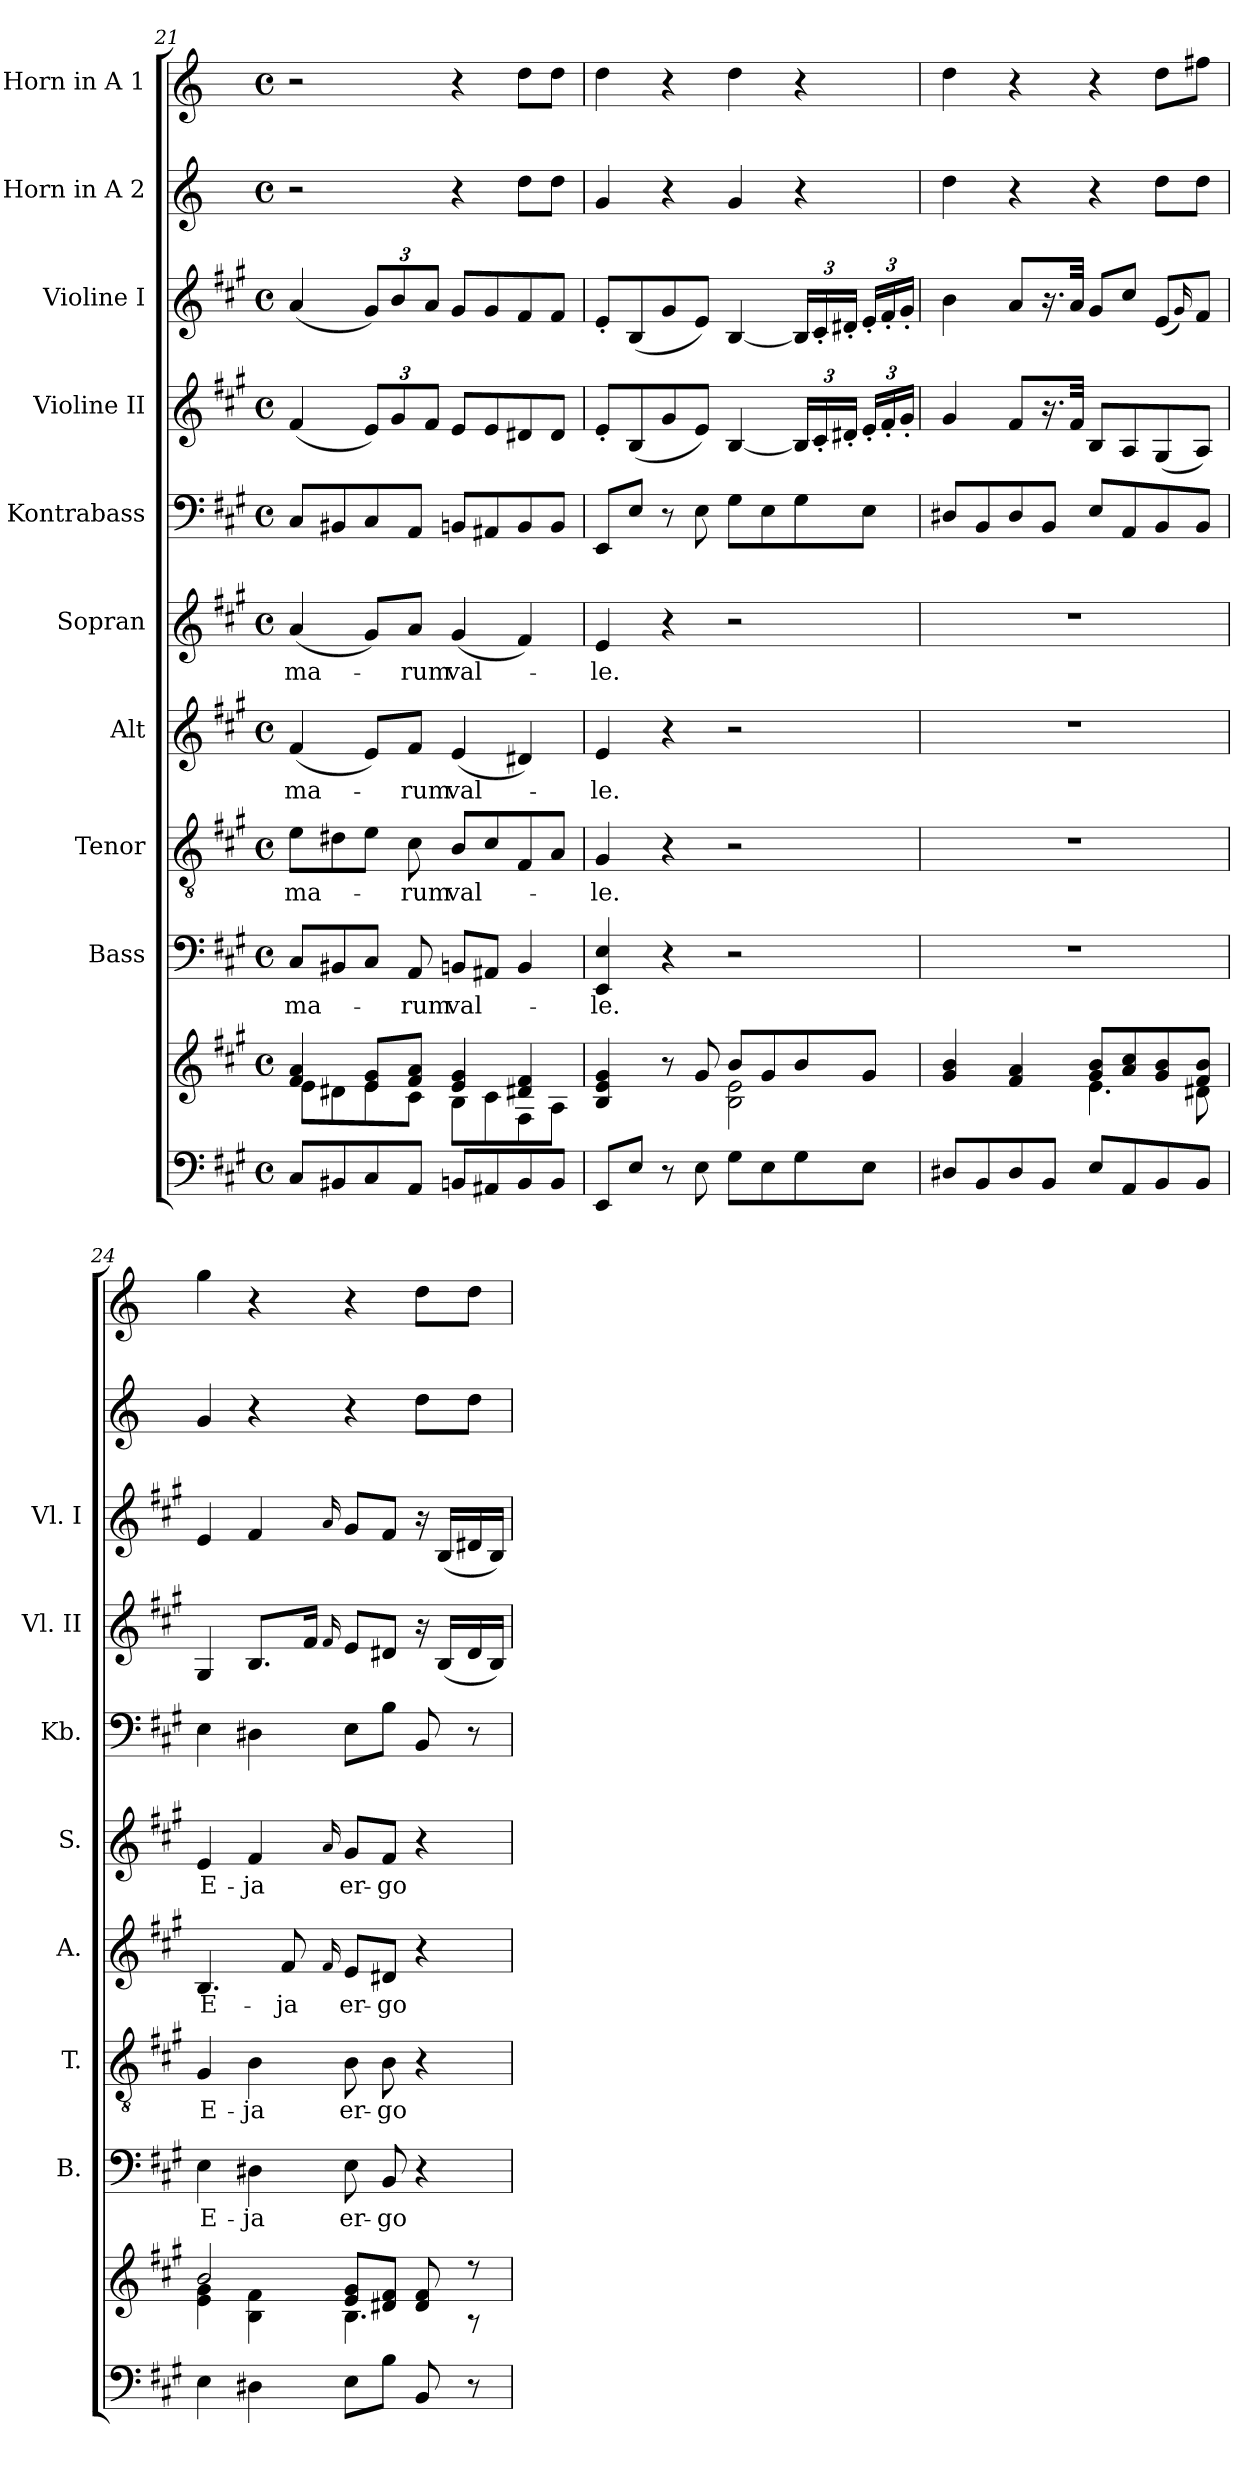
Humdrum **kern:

**kern	**kern	**kern	**text	**kern	**text	**kern	**text	**kern	**text	**kern	**kern	**kern	**kern	**kern
*part10	*part10	*part9	*part9	*part8	*part8	*part7	*part7	*part6	*part6	*part5	*part4	*part3	*part2	*part1
*staff11	*staff10	*staff9	*staff9	*staff8	*staff8	*staff7	*staff7	*staff6	*staff6	*staff5	*staff4	*staff3	*staff2	*staff1
*	*	*I"Bass	*	*I"Tenor	*	*I"Alt	*	*I"Sopran	*	*I"Kontrabass	*I"Violine II	*I"Violine I	*I"Horn in A 2	*I"Horn in A 1
*	*	*I'B.	*	*I'T.	*	*I'A.	*	*I'S.	*	*I'Kb.	*I'Vl. II	*I'Vl. I	*	*
*clefF4	*clefG2	*clefF4	*	*clefGv2	*	*clefG2	*	*clefG2	*	*clefF4	*clefG2	*clefG2	*clefG2	*clefG2
*	*	*	*	*	*	*	*	*	*	*ITrd7c12	*	*	*ITrd2c3	*ITrd2c3
*k[f#c#g#]	*k[f#c#g#]	*k[f#c#g#]	*	*k[f#c#g#]	*	*k[f#c#g#]	*	*k[f#c#g#]	*	*k[f#c#g#]	*k[f#c#g#]	*k[f#c#g#]	*k[f#c#g#]	*k[f#c#g#]
*A:	*A:	*A:	*	*A:	*	*A:	*	*A:	*	*A:	*A:	*A:	*A:	*A:
*M4/4	*M4/4	*M4/4	*	*M4/4	*	*M4/4	*	*M4/4	*	*M4/4	*M4/4	*M4/4	*M4/4	*M4/4
*met(c)	*met(c)	*met(c)	*	*met(c)	*	*met(c)	*	*met(c)	*	*met(c)	*met(c)	*met(c)	*met(c)	*met(c)
=21	=21	=21	=21	=21	=21	=21	=21	=21	=21	=21	=21	=21	=21	=21
*	*^	*	*	*	*	*	*	*	*	*	*	*	*	*
!	!	!	!	!LO:LY:b	!	!LO:LY:b	!	!LO:LY:b	!	!LO:LY:b	!	!	!	!	!
8C#/L	4f#/ 4a/	8e\L	8C#/L	-ma-	8e\L	-ma-	(<4f#/	-ma-	(<4a/	-ma-	8CC#/L	(<4f#/	(<4a/	2r	2r
8BB#X/	.	8d#X\	8BB#X/	.	8d#X\	.	.	.	.	.	8BBB#X/	.	.	.	.
8C#/	8e/ 8g#/L	8e\	8C#/J	.	8e\J	.	8e/L)	.	8g#/L)	.	8CC#/	12e/L)	12g#/L)	.	.
.	.	.	.	.	.	.	.	.	.	.	.	12g#/	12b/	.	.
!	!	!	!	!LO:LY:b	!	!LO:LY:b	!	!LO:LY:b	!	!LO:LY:b	!	!	!	!	!
8AA/J	8f#/ 8a/J	8c#\J	8AA/	-rum	8c#\	-rum	8f#/J	-rum	8a/J	-rum	8AAA/J	.	.	.	.
.	.	.	.	.	.	.	.	.	.	.	.	12f#/J	12a/J	.	.
!	!	!	!	!LO:LY:b	!	!LO:LY:b	!	!LO:LY:b	!	!LO:LY:b	!	!	!	!	!
8BBn/L	4e/ 4g#/	8B\L	8BBn/L	val-	8B/L	val-	(<4e/	val-	(<4g#/	val-	8BBBn/L	8e/L	8g#/L	4r	4r
8AA#X/	.	8c#\	8AA#X/J	.	8c#/	.	.	.	.	.	8AAA#X/	8e/	8g#/	.	.
8BB/	4d#X/ 4f#/	8F#\	4BB/	.	8F#/	.	4d#X/)	.	4f#/)	.	8BBB/	8d#X/	8f#/	8b\L	8b\L
8BB/J	.	8A\J	.	.	8A/J	.	.	.	.	.	8BBB/J	8d#/J	8f#/J	8b\J	8b\J
=22	=22	=22	=22	=22	=22	=22	=22	=22	=22	=22	=22	=22	=22	=22	=22
!	!	!	!	!LO:LY:b	!	!LO:LY:b	!	!LO:LY:b	!	!LO:LY:b	!	!	!	!	!
8EE/L	4B/ 4e/ 4g#/	2ryy	4EE/ 4E/	-le.	4G#/	-le.	4e/	-le.	4e/	-le.	8EEE/L	8e'</L	8e'</L	4e/	4b\
8E/J	.	.	.	.	.	.	.	.	.	.	8EE/J	(<8B/	(<8B/	.	.
8r	8r	.	4r	.	4r	.	4r	.	4r	.	8r	8g#/	8g#/	4r	4r
8E\	8g#/	.	.	.	.	.	.	.	.	.	8EE\	8e/J)	8e/J)	.	.
8G#\L	8b/L	2B\ 2e\	2r	.	2r	.	2r	.	2r	.	8GG#\L	[4B/	[4B/	4e/	4b\
8E\	8g#/	.	.	.	.	.	.	.	.	.	8EE\	.	.	.	.
8G#\	8b/	.	.	.	.	.	.	.	.	.	8GG#\	24B/LL]	24B/LL]	4r	4r
.	.	.	.	.	.	.	.	.	.	.	.	24c#'</	24c#'</	.	.
.	.	.	.	.	.	.	.	.	.	.	.	24d#X'</JJ	24d#X'</JJ	.	.
8E\J	8g#/J	.	.	.	.	.	.	.	.	.	8EE\J	24e'</LL	24e'</LL	.	.
.	.	.	.	.	.	.	.	.	.	.	.	24f#'</	24f#'</	.	.
.	.	.	.	.	.	.	.	.	.	.	.	24g#'</JJ	24g#'</JJ	.	.
!!LO:PB:g=z
=23	=23	=23	=23	=23	=23	=23	=23	=23	=23	=23	=23	=23	=23	=23	=23
8D#X/L	4g#/ 4b/	2ryy	1r	.	1r	.	1r	.	1r	.	8DD#X/L	4g#/	4b\	4b\	4b\
8BB/	.	.	.	.	.	.	.	.	.	.	8BBB/	.	.	.	.
8D#/	4f#/ 4a/	.	.	.	.	.	.	.	.	.	8DD#/	8f#/L	8a/L	4r	4r
8BB/J	.	.	.	.	.	.	.	.	.	.	8BBB/J	16.r	16.r	.	.
.	.	.	.	.	.	.	.	.	.	.	.	32f#/Jkk	32a/Jkk	.	.
8E/L	8g#/ 8b/L	4.e\	.	.	.	.	.	.	.	.	8EE/L	8B/L	8g#/L	4r	4r
8AA/	8a/ 8cc#/	.	.	.	.	.	.	.	.	.	8AAA/	8A/	8cc#/J	.	.
8BB/	8g#/ 8b/	.	.	.	.	.	.	.	.	.	8BBB/	(<8G#/	(<8e/L	8b\L	8b\L
.	.	.	.	.	.	.	.	.	.	.	.	.	16qqg#/)	.	.
8BB/J	8f#/ 8b/J	8d#X\	.	.	.	.	.	.	.	.	8BBB/J	8A/J)	8f#/J	8b\J	8dd#X\J
=24	=24	=24	=24	=24	=24	=24	=24	=24	=24	=24	=24	=24	=24	=24	=24
!	!	!	!	!LO:LY:b	!	!LO:LY:b	!	!LO:LY:b	!	!LO:LY:b	!	!	!	!	!
4E\	2b/	4e\ 4g#\	4E\	E-	4G#/	E-	4.B/	E-	4e/	E-	4EE\	4G#/	4e/	4e/	4ee\
!	!	!	!	!LO:LY:b	!	!LO:LY:b	!	!	!	!LO:LY:b	!	!	!	!	!
4D#X\	.	4B\ 4f#\	4D#X\	-ja	4B\	-ja	.	.	4f#/	-ja	4DD#X\	8.B/L	4f#/	4r	4r
!	!	!	!	!	!	!	!	!LO:LY:b	!	!	!	!	!	!	!
.	.	.	.	.	.	.	8f#/	-ja	.	.	.	.	.	.	.
.	.	.	.	.	.	.	.	.	.	.	.	16f#/Jk	.	.	.
.	.	.	.	.	.	.	16qqf#/	.	16qqa/	.	.	16qqf#/	16qqa/	.	.
!	!	!	!	!LO:LY:b	!	!LO:LY:b	!	!LO:LY:b	!	!LO:LY:b	!	!	!	!	!
8E\L	8e/ 8g#/L	4.B\	8E\	er-	8B\	er-	8e/L	er-	8g#/L	er-	8EE\L	8e/L	8g#/L	4r	4r
!	!	!	!	!LO:LY:b	!	!LO:LY:b	!	!LO:LY:b	!	!LO:LY:b	!	!	!	!	!
8B\J	8d#X/ 8f#/J	.	8BB/	-go	8B\	-go	8d#X/J	-go	8f#/J	-go	8BB\J	8d#X/J	8f#/J	.	.
8BB/	8d#/ 8f#/	.	4r	.	4r	.	4r	.	4r	.	8BBB/	16r	16r	8b\L	8b\L
.	.	.	.	.	.	.	.	.	.	.	.	(<16B/LL	(<16B/LL	.	.
8r	8r	8r	.	.	.	.	.	.	.	.	8r	16d#/	16d#X/	8b\J	8b\J
.	.	.	.	.	.	.	.	.	.	.	.	16B/JJ)	16B/JJ)	.	.
*	*v	*v	*	*	*	*	*	*	*	*	*	*	*	*	*
=	=	=	=	=	=	=	=	=	=	=	=	=	=	=
*-	*-	*-	*-	*-	*-	*-	*-	*-	*-	*-	*-	*-	*-	*-
